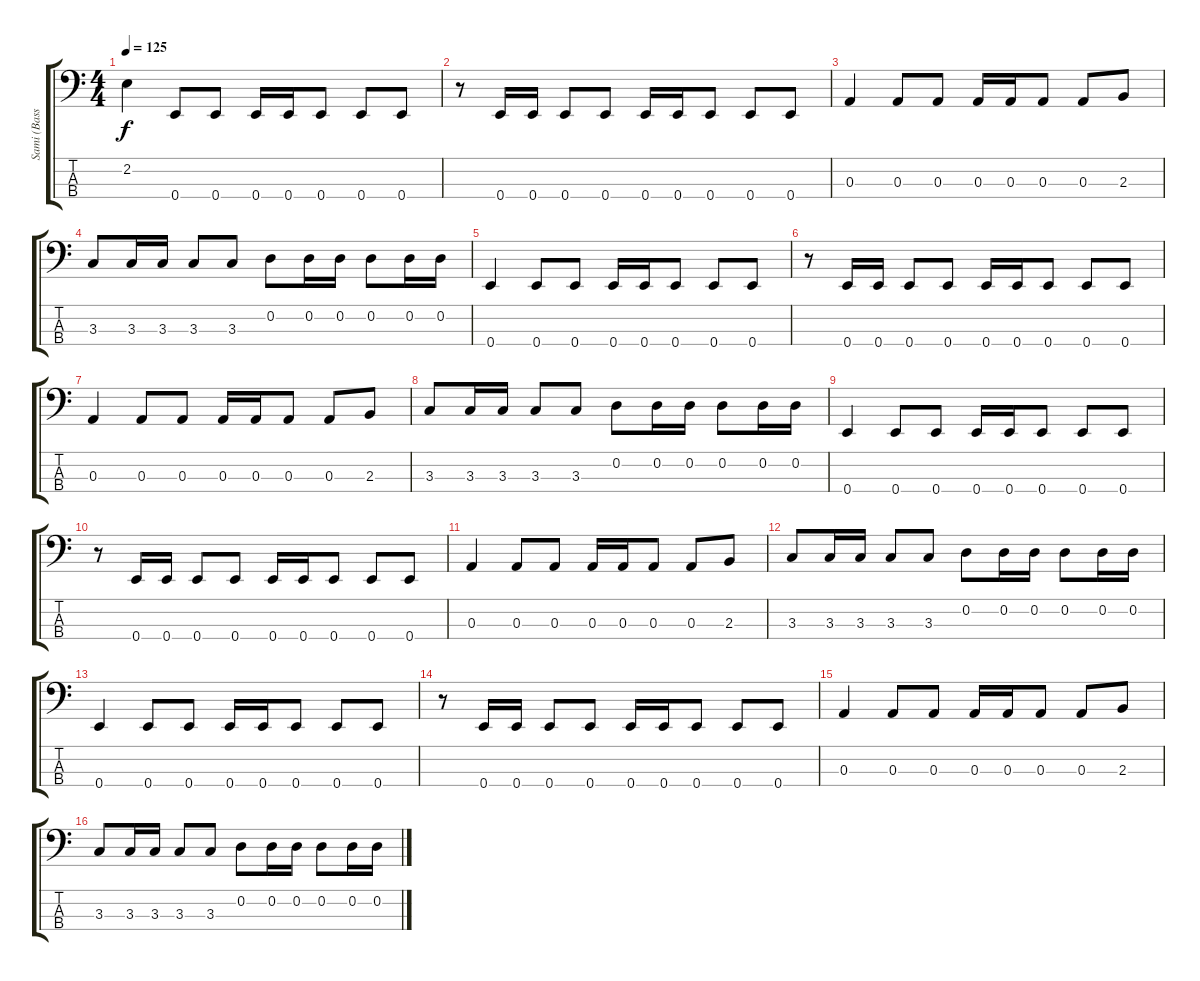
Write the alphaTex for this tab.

\track ("Sami (Bass)" "Sami (Bass") {instrument electricbasspick}
\staff {score tabs}
\tuning (G2 D2 A1 E1) {hide}
\ts (4 4)
\tempo 125
\clef f4
\ks c
2.2.4{dy f} 0.4.8 0.4.8 0.4.16 0.4.16 0.4.8 0.4.8 0.4.8 |
r.8 0.4.16 0.4.16 0.4.8 0.4.8 0.4.16 0.4.16 0.4.8 0.4.8 0.4.8 |
0.3.4 0.3.8 0.3.8 0.3.16 0.3.16 0.3.8 0.3.8 2.3.8 |
3.3.8 3.3.16 3.3.16 3.3.8 3.3.8 0.2.8 0.2.16 0.2.16 0.2.8 0.2.16 0.2.16 |
0.4.4 0.4.8 0.4.8 0.4.16 0.4.16 0.4.8 0.4.8 0.4.8 |
r.8 0.4.16 0.4.16 0.4.8 0.4.8 0.4.16 0.4.16 0.4.8 0.4.8 0.4.8 |
0.3.4 0.3.8 0.3.8 0.3.16 0.3.16 0.3.8 0.3.8 2.3.8 |
3.3.8 3.3.16 3.3.16 3.3.8 3.3.8 0.2.8 0.2.16 0.2.16 0.2.8 0.2.16 0.2.16 |
0.4.4 0.4.8 0.4.8 0.4.16 0.4.16 0.4.8 0.4.8 0.4.8 |
r.8 0.4.16 0.4.16 0.4.8 0.4.8 0.4.16 0.4.16 0.4.8 0.4.8 0.4.8 |
0.3.4 0.3.8 0.3.8 0.3.16 0.3.16 0.3.8 0.3.8 2.3.8 |
3.3.8 3.3.16 3.3.16 3.3.8 3.3.8 0.2.8 0.2.16 0.2.16 0.2.8 0.2.16 0.2.16 |
0.4.4 0.4.8 0.4.8 0.4.16 0.4.16 0.4.8 0.4.8 0.4.8 |
r.8 0.4.16 0.4.16 0.4.8 0.4.8 0.4.16 0.4.16 0.4.8 0.4.8 0.4.8 |
0.3.4 0.3.8 0.3.8 0.3.16 0.3.16 0.3.8 0.3.8 2.3.8 |
3.3.8 3.3.16 3.3.16 3.3.8 3.3.8 0.2.8 0.2.16 0.2.16 0.2.8 0.2.16 0.2.16
